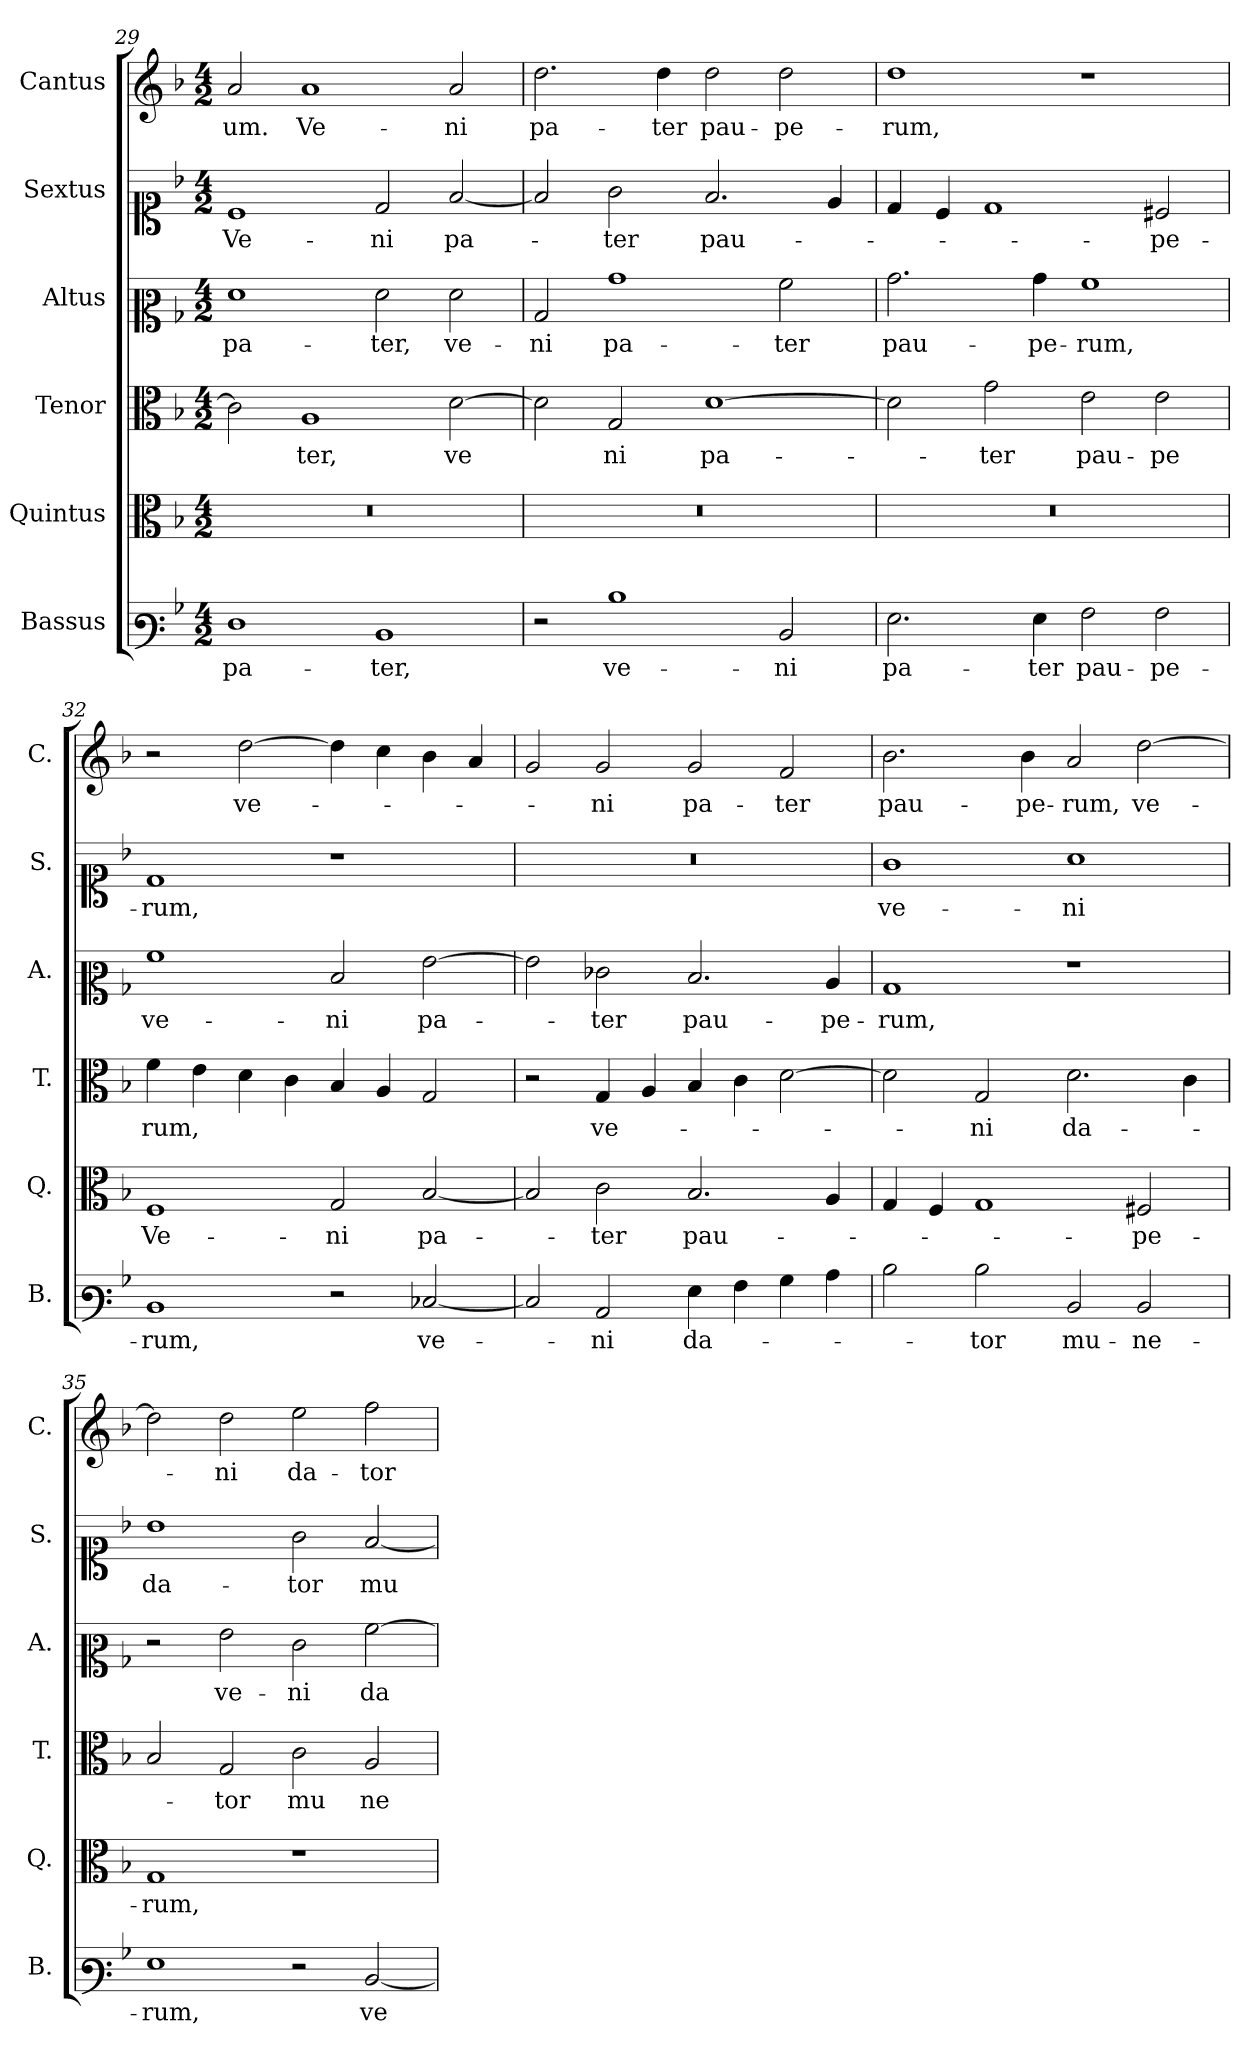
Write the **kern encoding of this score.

**kern	**text	**kern	**text	**kern	**text	**kern	**text	**kern	**text	**kern	**text
*part6	*part6	*part5	*part5	*part4	*part4	*part3	*part3	*part2	*part2	*part1	*part1
*staff6	*staff6	*staff5	*staff5	*staff4	*staff4	*staff3	*staff3	*staff2	*staff2	*staff1	*staff1
*I"Bassus	*	*I"Quintus	*	*I"Tenor	*	*I"Altus	*	*I"Sextus	*	*I"Cantus	*
*I'B.	*	*I'Q.	*	*I'T.	*	*I'A.	*	*I'S.	*	*I'C.	*
*clefF3	*	*clefC3	*	*clefC3	*	*clefC2	*	*clefC1	*	*clefG2	*
*k[b-]	*	*k[b-]	*	*k[b-]	*	*k[b-]	*	*k[b-]	*	*k[b-]	*
*M4/2	*	*M4/2	*	*M4/2	*	*M4/2	*	*M4/2	*	*M4/2	*
=29	=29	=29	=29	=29	=29	=29	=29	=29	=29	=29	=29
!	!LO:LY:b	!	!	!	!	!	!LO:LY:b	!	!LO:LY:b	!	!LO:LY:b
1F	pa-	0r	.	2c\]	.	1f	pa-	1c	Ve-	2a/	-um.
!	!	!	!	!	!LO:LY:b	!	!	!	!	!	!LO:LY:b
.	.	.	.	1A	ter,	.	.	.	.	1a	Ve-
!	!LO:LY:b	!	!	!	!	!	!LO:LY:b	!	!LO:LY:b	!	!
1D	-ter,	.	.	.	.	2f\	-ter,	2d/	-ni	.	.
!	!	!	!	!	!LO:LY:b	!	!LO:LY:b	!	!LO:LY:b	!	!LO:LY:b
.	.	.	.	[2d\	ve	2f\	ve-	[2f/	pa-	2a/	-ni
=30	=30	=30	=30	=30	=30	=30	=30	=30	=30	=30	=30
!	!	!	!	!	!	!	!LO:LY:b	!	!	!	!LO:LY:b
2r	.	0r	.	2d\]	.	2B-/	-ni	2f/]	.	2.dd\	pa-
!	!LO:LY:b	!	!	!	!LO:LY:b	!	!LO:LY:b	!	!LO:LY:b	!	!
1d	ve-	.	.	2G/	ni	1b-	pa-	2g\	-ter	.	.
!	!	!	!	!	!	!	!	!	!	!	!LO:LY:b
.	.	.	.	.	.	.	.	.	.	4dd\	-ter
!	!	!	!	!	!LO:LY:b	!	!	!	!LO:LY:b	!	!LO:LY:b
.	.	.	.	[1d	pa-	.	.	2.f/	pau-	2dd\	pau-
!	!LO:LY:b	!	!	!	!	!	!LO:LY:b	!	!	!	!LO:LY:b
2D/	-ni	.	.	.	.	2a\	-ter	.	.	2dd\	-pe-
.	.	.	.	.	.	.	.	4e/	.	.	.
=31	=31	=31	=31	=31	=31	=31	=31	=31	=31	=31	=31
!	!LO:LY:b	!	!	!	!	!	!LO:LY:b	!	!	!	!LO:LY:b
2.G\	pa-	0r	.	2d\]	.	2.b-\	pau-	4d/	.	1dd	-rum,
.	.	.	.	.	.	.	.	4c/	.	.	.
!	!	!	!	!	!LO:LY:b	!	!	!	!	!	!
.	.	.	.	2g\	ter	.	.	1d	.	.	.
!	!LO:LY:b	!	!	!	!	!	!LO:LY:b	!	!	!	!
4G\	-ter	.	.	.	.	4b-\	-pe-	.	.	.	.
!	!LO:LY:b	!	!	!	!LO:LY:b	!	!LO:LY:b	!	!	!	!
2A\	pau-	.	.	2e\	pau-	1a	-rum,	.	.	1r	.
!	!LO:LY:b	!	!	!	!LO:LY:b	!	!	!	!LO:LY:b	!	!
2A\	-pe-	.	.	2e\	pe	.	.	2c#X/	-pe-	.	.
=32	=32	=32	=32	=32	=32	=32	=32	=32	=32	=32	=32
!	!LO:LY:b	!	!LO:LY:b	!	!LO:LY:b	!	!LO:LY:b	!	!LO:LY:b	!	!
1D	-rum,	1F	Ve-	4f\	rum,	1a	ve-	1d	-rum,	2r	.
.	.	.	.	4e\	.	.	.	.	.	.	.
!	!	!	!	!	!	!	!	!	!	!	!LO:LY:b
.	.	.	.	4d\	.	.	.	.	.	[2dd\	ve-
.	.	.	.	4c\	.	.	.	.	.	.	.
!	!	!	!LO:LY:b	!	!	!	!LO:LY:b	!	!	!	!
2r	.	2G/	-ni	4B-/	.	2d/	-ni	1r	.	4dd\]	.
.	.	.	.	4A/	.	.	.	.	.	4cc\	.
!	!LO:LY:b	!	!LO:LY:b	!	!	!	!LO:LY:b	!	!	!	!
[2E-X/	ve-	[2B-/	pa-	2G/	.	[2g\	pa-	.	.	4b-\	.
.	.	.	.	.	.	.	.	.	.	4a/	.
!!LO:LB:g=z
=33	=33	=33	=33	=33	=33	=33	=33	=33	=33	=33	=33
2E-/]	.	2B-/]	.	2r	.	2g\]	.	0r	.	2g/	.
!	!LO:LY:b	!	!LO:LY:b	!	!LO:LY:b	!	!LO:LY:b	!	!	!	!LO:LY:b
2C/	-ni	2c\	-ter	4G/	ve-	2e-X\	-ter	.	.	2g/	-ni
.	.	.	.	4A/	.	.	.	.	.	.	.
!	!LO:LY:b	!	!LO:LY:b	!	!	!	!LO:LY:b	!	!	!	!LO:LY:b
4G\	da-	2.B-/	pau-	4B-/	.	2.d/	pau-	.	.	2g/	pa-
4A\	.	.	.	4c\	.	.	.	.	.	.	.
!	!	!	!	!	!	!	!	!	!	!	!LO:LY:b
4B-\	.	.	.	[2d\	.	.	.	.	.	2f/	-ter
!	!	!	!	!	!	!	!LO:LY:b	!	!	!	!
4c\	.	4A/	.	.	.	4c/	-pe-	.	.	.	.
=34	=34	=34	=34	=34	=34	=34	=34	=34	=34	=34	=34
!	!	!	!	!	!	!	!LO:LY:b	!	!LO:LY:b	!	!LO:LY:b
2d\	.	4G/	.	2d\]	.	1B-	-rum,	1g	ve-	2.b-\	pau-
.	.	4F/	.	.	.	.	.	.	.	.	.
!	!LO:LY:b	!	!	!	!LO:LY:b	!	!	!	!	!	!
2d\	-tor	1G	.	2G/	ni	.	.	.	.	.	.
!	!	!	!	!	!	!	!	!	!	!	!LO:LY:b
.	.	.	.	.	.	.	.	.	.	4b-\	-pe-
!	!LO:LY:b	!	!	!	!LO:LY:b	!	!	!	!LO:LY:b	!	!LO:LY:b
2D/	mu-	.	.	2.d\	da-	1r	.	1a	-ni	2a/	-rum,
!	!LO:LY:b	!	!LO:LY:b	!	!	!	!	!	!	!	!LO:LY:b
2D/	-ne-	2F#X/	pe-	.	.	.	.	.	.	[2dd\	ve-
.	.	.	.	4c\	.	.	.	.	.	.	.
=35	=35	=35	=35	=35	=35	=35	=35	=35	=35	=35	=35
!	!LO:LY:b	!	!LO:LY:b	!	!	!	!	!	!LO:LY:b	!	!
1G	-rum,	1G	-rum,	2B-/	.	2r	.	1b-	da-	2dd\]	.
!	!	!	!	!	!LO:LY:b	!	!LO:LY:b	!	!	!	!LO:LY:b
.	.	.	.	2G/	tor	2g\	ve-	.	.	2dd\	ni
!	!	!	!	!	!LO:LY:b	!	!LO:LY:b	!	!LO:LY:b	!	!LO:LY:b
2r	.	1r	.	2c\	mu	2e\	-ni	2g\	-tor	2ee\	da-
!	!LO:LY:b	!	!	!	!LO:LY:b	!	!LO:LY:b	!	!LO:LY:b	!	!LO:LY:b
[2D/	ve-	.	.	2A/	ne	[2a\	da-	[2f/	mu-	2ff\	-tor
=	=	=	=	=	=	=	=	=	=	=	=
*-	*-	*-	*-	*-	*-	*-	*-	*-	*-	*-	*-
